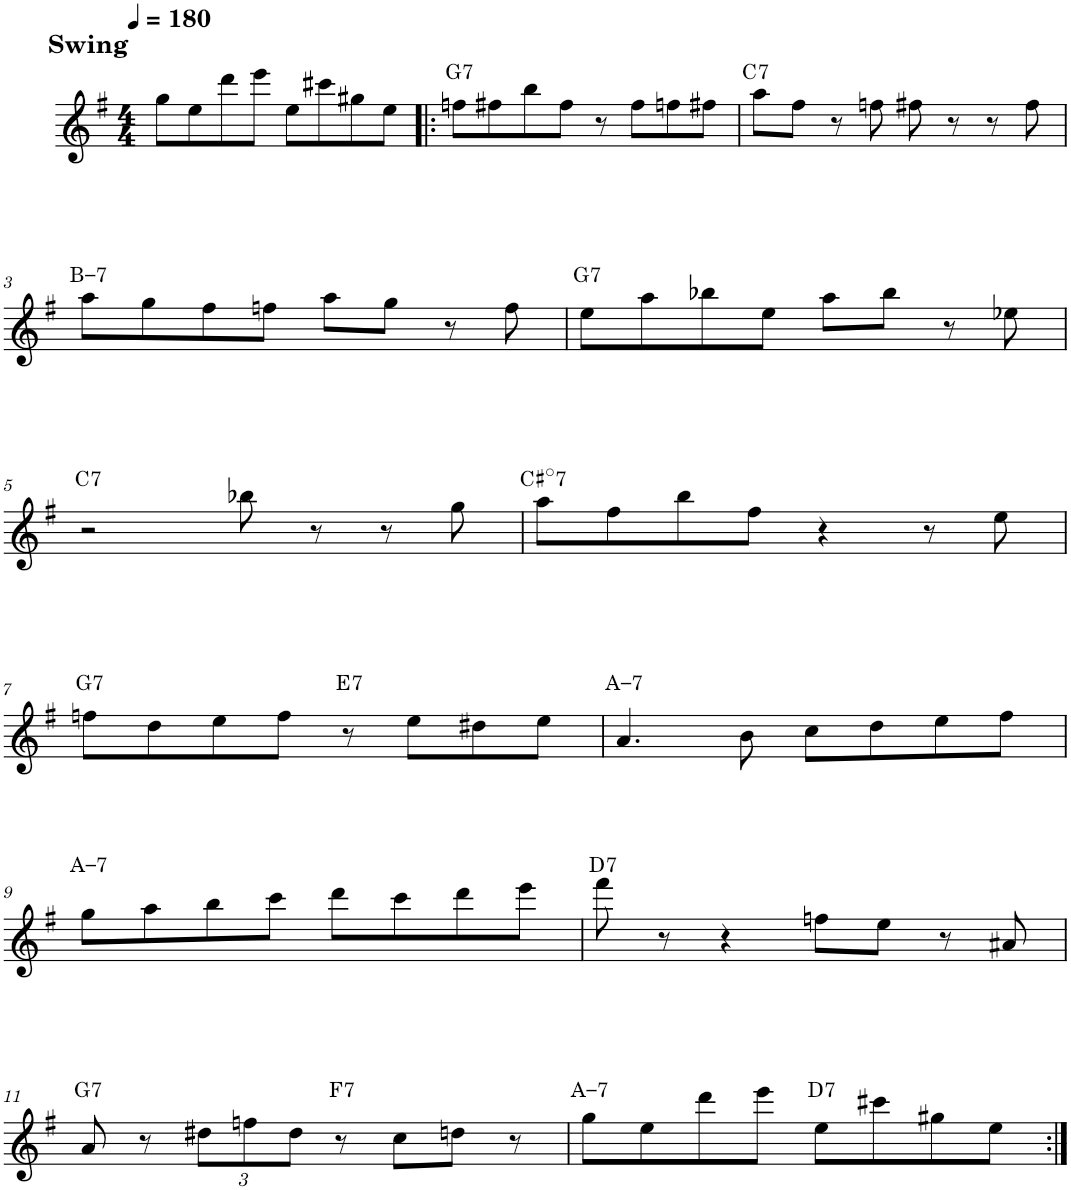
**kern	**harte
*part1	*part1
*staff1	*
*I"Tenor Saxophone	*
*I'T. Sax.	*
*clefG2	*
*Trd8c14	*
*k[f#]	*
*M4/4	*
*MM180	*
=	=
!LO:TX:a:B:t=Swing	!
8gg\L	.
8ee\	.
8ddd\	.
8eee\J	.
8ee\L	.
8ccc#X\	.
8gg#X\	.
8ee\J	.
=1!|:	=1!|:
!	!LO:H:kt=7
8ffn\L	G:7
8ff#X\	.
8bb\	.
8ff#\J	.
8r	.
8ff#\L	.
8ffn\	.
8ff#X\J	.
=2	=2
!	!LO:H:kt=7
8aa\L	C:7
8ff#\J	.
8r	.
8ffn\	.
8ff#X\	.
8r	.
8r	.
8ff#\	.
!!LO:LB:g=z
=3	=3
!	!LO:H:kt=7
8aa\L	B:min7
8gg\	.
8ff#\	.
8ffn\J	.
8aa\L	.
8gg\J	.
8r	.
8ff\	.
=4	=4
!	!LO:H:kt=7
8ee\L	G:7
8aa\	.
8bb-X\	.
8ee\J	.
8aa\L	.
8bb-\J	.
8r	.
8ee-X\	.
!!LO:LB:g=z
=5	=5
!	!LO:H:kt=7
2r	C:7
8bb-X\	.
8r	.
8r	.
8gg\	.
=6	=6
!	!LO:H:kt=7
8aa\L	C#:dim7
8ff#\	.
8bb\	.
8ff#\J	.
4r	.
8r	.
8ee\	.
!!LO:LB:g=z
=7	=7
!	!LO:H:kt=7
8ffn\L	G:7
8dd\	.
8ee\	.
8ff\J	.
!	!LO:H:kt=7
8r	E:7
8ee\L	.
8dd#X\	.
8ee\J	.
=8	=8
!	!LO:H:kt=7
4.a/	A:min7
8b\	.
8cc\L	.
8dd\	.
8ee\	.
8ff#\J	.
!!LO:LB:g=z
=9	=9
!	!LO:H:kt=7
8gg\L	A:min7
8aa\	.
8bb\	.
8ccc\J	.
8ddd\L	.
8ccc\	.
8ddd\	.
8eee\J	.
=10	=10
!	!LO:H:kt=7
8fff#\	D:7
8r	.
4r	.
8ffn\L	.
8ee\J	.
8r	.
8a#X/	.
!!LO:LB:g=z
=11	=11
!	!LO:H:kt=7
8a/	G:7
8r	.
*Xbrackettup	*
12dd#X\L	.
12ffn\	.
12dd#\J	.
!	!LO:H:kt=7
8r	F:7
8cc\L	.
8ddn\J	.
8r	.
=12	=12
!	!LO:H:kt=7
8gg\L	A:min7
8ee\	.
8ddd\	.
8eee\J	.
!	!LO:H:kt=7
8ee\L	D:7
8ccc#X\	.
8gg#X\	.
8ee\J	.
=:|!	=:|!
*-	*-
